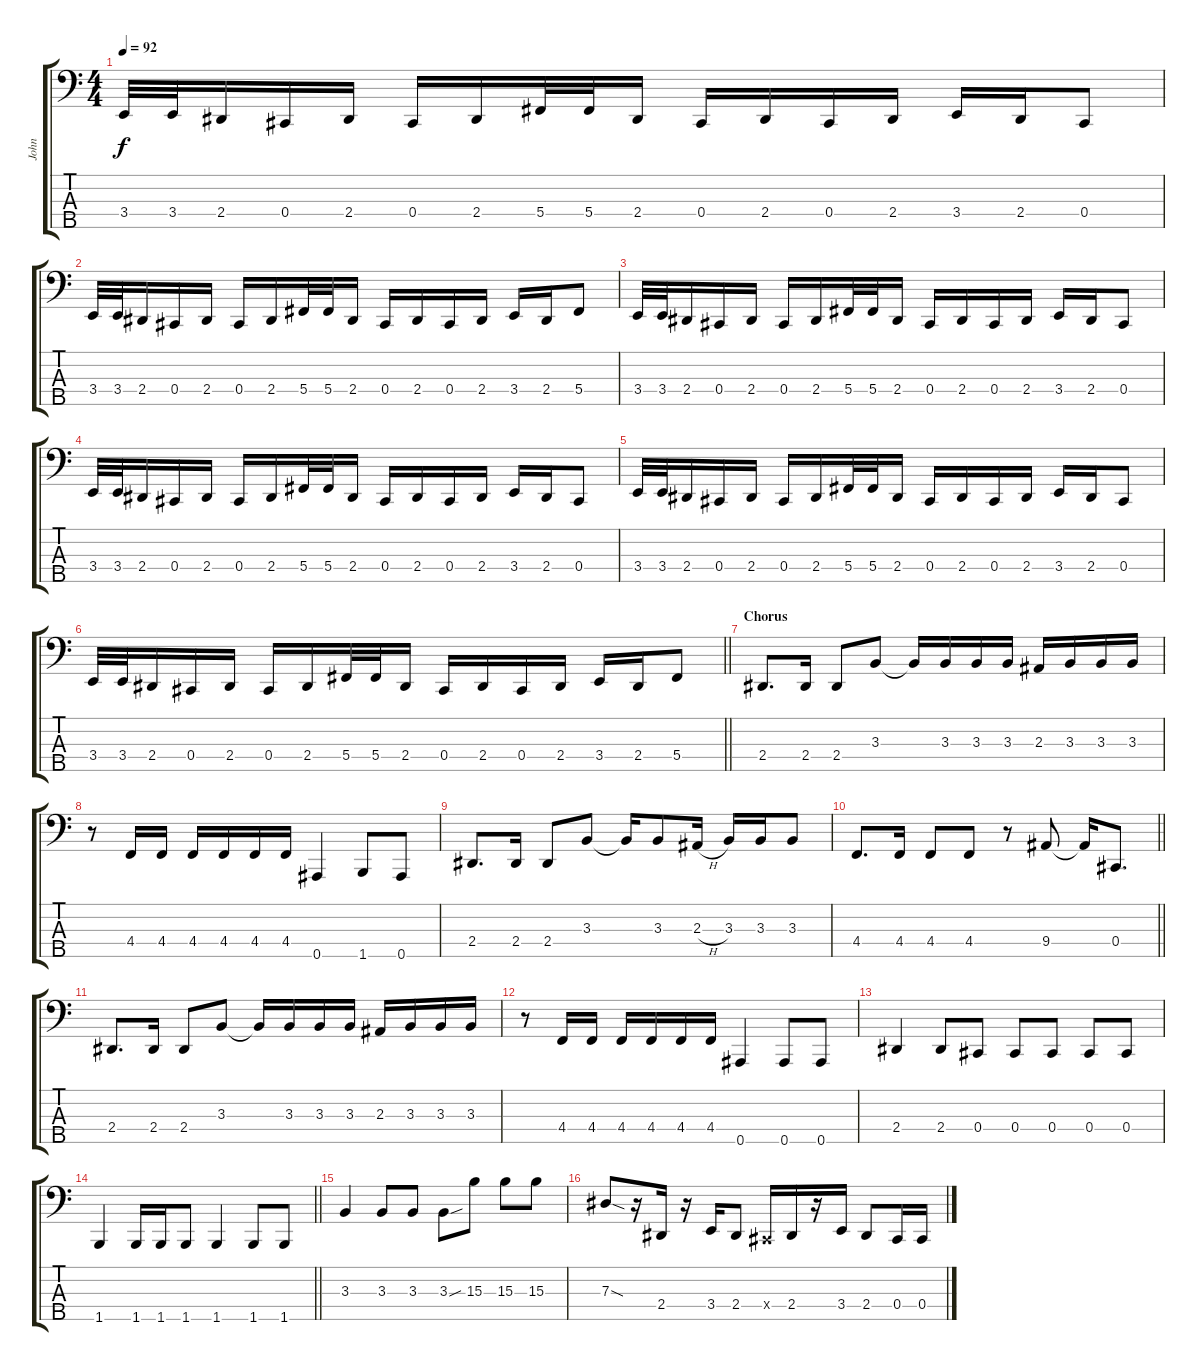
\track ("John" "John") {instrument electricbasspick}
\staff {score tabs}
\tuning (Gb2 Db2 Ab1 Db1 Bb0) {hide}
\ts (4 4)
\tempo 92
\clef f4
\ks c
3.4.32{dy f} 3.4.32 2.4.16 0.4.16 2.4.16 0.4.16 2.4.16 5.4.32 5.4.32 2.4.16 0.4.16 2.4.16 0.4.16 2.4.16 3.4.16 2.4.16 0.4.8 |
3.4.32 3.4.32 2.4.16 0.4.16 2.4.16 0.4.16 2.4.16 5.4.32 5.4.32 2.4.16 0.4.16 2.4.16 0.4.16 2.4.16 3.4.16 2.4.16 5.4.8 |
3.4.32 3.4.32 2.4.16 0.4.16 2.4.16 0.4.16 2.4.16 5.4.32 5.4.32 2.4.16 0.4.16 2.4.16 0.4.16 2.4.16 3.4.16 2.4.16 0.4.8 |
3.4.32 3.4.32 2.4.16 0.4.16 2.4.16 0.4.16 2.4.16 5.4.32 5.4.32 2.4.16 0.4.16 2.4.16 0.4.16 2.4.16 3.4.16 2.4.16 0.4.8 |
3.4.32 3.4.32 2.4.16 0.4.16 2.4.16 0.4.16 2.4.16 5.4.32 5.4.32 2.4.16 0.4.16 2.4.16 0.4.16 2.4.16 3.4.16 2.4.16 0.4.8 |
\barLineRight lightlight
3.4.32 3.4.32 2.4.16 0.4.16 2.4.16 0.4.16 2.4.16 5.4.32 5.4.32 2.4.16 0.4.16 2.4.16 0.4.16 2.4.16 3.4.16 2.4.16 5.4.8 |
\section ("" "Chorus")
2.4.8{d} 2.4.16 2.4.8 3.3.8 3.3{t}.16 3.3.16 3.3.16 3.3.16 2.3.16 3.3.16 3.3.16 3.3.16 |
r.8 4.4.16 4.4.16 4.4.16 4.4.16 4.4.16 4.4.16 0.5.4 1.5.8 0.5.8 |
2.4.8{d} 2.4.16 2.4.8 3.3.8 3.3{t}.16 3.3.8 2.3{h}.16 3.3.16 3.3.16 3.3.8 |
\barLineRight lightlight
4.4.8{d} 4.4.16 4.4.8 4.4.8 r.8 9.4.8 9.4{t}.16 0.4.8{d} |
2.4.8{d} 2.4.16 2.4.8 3.3.8 3.3{t}.16 3.3.16 3.3.16 3.3.16 2.3.16 3.3.16 3.3.16 3.3.16 |
r.8 4.4.16 4.4.16 4.4.16 4.4.16 4.4.16 4.4.16 0.5.4 0.5.8 0.5.8 |
2.4.4 2.4.8 0.4.8 0.4.8 0.4.8 0.4.8 0.4.8 |
\barLineRight lightlight
1.5.4 1.5.16 1.5.16 1.5.8 1.5.4 1.5.8 1.5.8 |
3.3.4 3.3.8 3.3.8 3.3{sou}.8 15.3.8 15.3.8 15.3.8 |
7.3{sod}.8 r.16 2.4.16 r.16 3.4.16 2.4.8 0.4{x}.16 2.4.16 r.16 3.4.16 2.4.8 0.4.16 0.4.16
